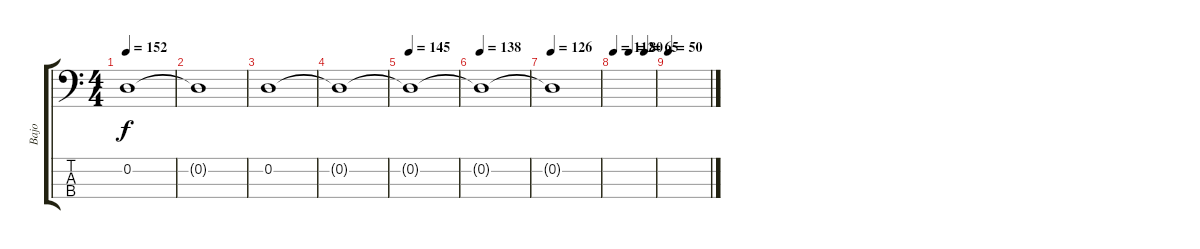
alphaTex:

\track ("Bajo" "Bajo") {instrument electricbassfinger}
\staff {score tabs}
\tuning (G2 D2 A1 E1) {hide}
\ts (4 4)
\tempo 152
\clef f4
\ks c
0.2.1{dy f} |
0.2{t}.1 |
0.2.1 |
0.2{t}.1 |
\tempo 145
0.2{t}.1 |
\tempo 138
0.2{t}.1 |
\tempo 126
0.2{t}.1 |
\tempo 112
\tempo (80 0.375)
\tempo (65 0.75)
|
\tempo 50
